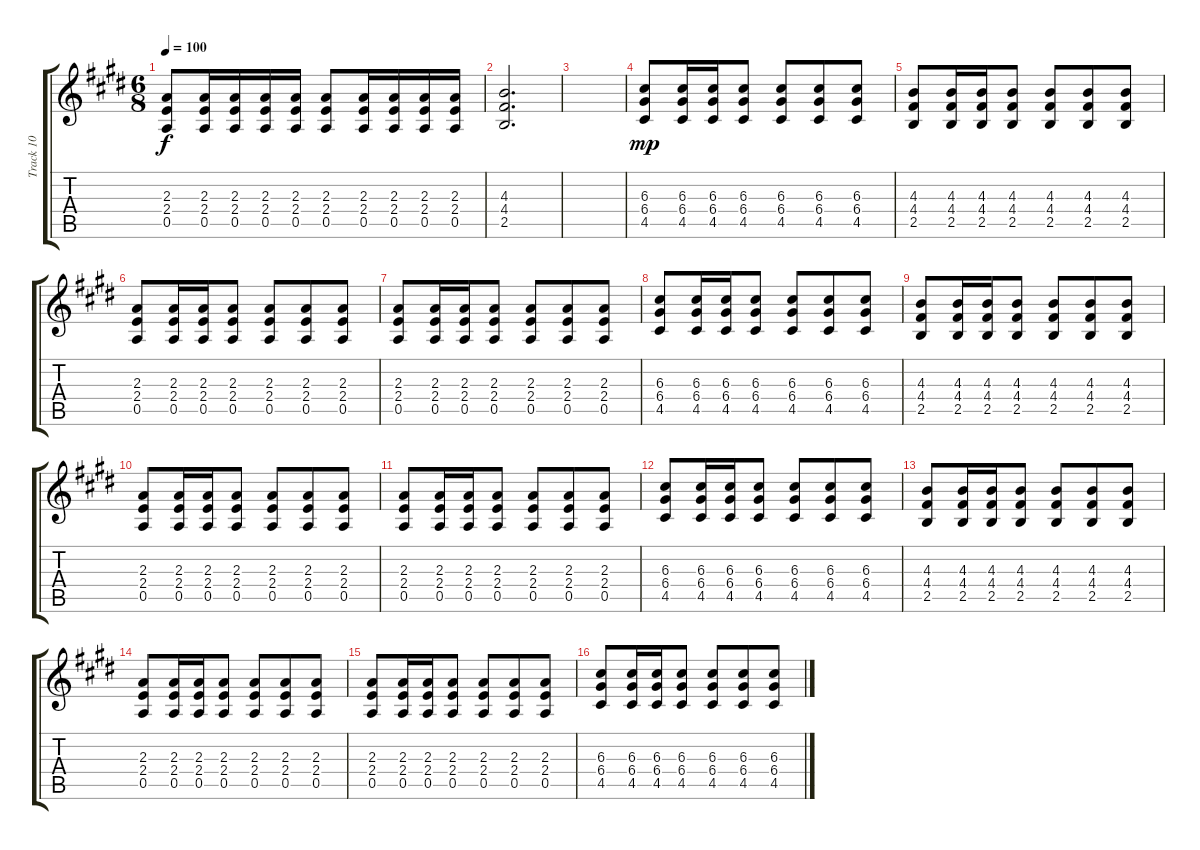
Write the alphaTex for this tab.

\track ("Track 10" "Track 10") {instrument overdrivenguitar}
\staff {score tabs}
\tuning (E4 B3 G3 D3 A2 E2) {hide}
\ts (6 8)
\tempo 100
\clef g2
\ks c#minor
(2.3 2.4 0.5).8{dy f} (2.3 2.4 0.5).16 (2.3 2.4 0.5).16 (2.3 2.4 0.5).16 (2.3 2.4 0.5).16 (2.3 2.4 0.5).8 (2.3 2.4 0.5).16 (2.3 2.4 0.5).16 (2.3 2.4 0.5).16 (2.3 2.4 0.5).16 |
(4.3 4.4 2.5).2{d volume 3} |
|
(6.3 6.4 4.5).8{dy mp volume 11} (6.3 6.4 4.5).16 (6.3 6.4 4.5).16 (6.3 6.4 4.5).8 (6.3 6.4 4.5).8 (6.3 6.4 4.5).8 (6.3 6.4 4.5).8 |
(4.3 4.4 2.5).8 (4.3 4.4 2.5).16 (4.3 4.4 2.5).16 (4.3 4.4 2.5).8 (4.3 4.4 2.5).8 (4.3 4.4 2.5).8 (4.3 4.4 2.5).8 |
(2.3 2.4 0.5).8 (2.3 2.4 0.5).16 (2.3 2.4 0.5).16 (2.3 2.4 0.5).8 (2.3 2.4 0.5).8 (2.3 2.4 0.5).8 (2.3 2.4 0.5).8 |
(2.3 2.4 0.5).8 (2.3 2.4 0.5).16 (2.3 2.4 0.5).16 (2.3 2.4 0.5).8 (2.3 2.4 0.5).8 (2.3 2.4 0.5).8 (2.3 2.4 0.5).8 |
(6.3 6.4 4.5).8 (6.3 6.4 4.5).16 (6.3 6.4 4.5).16 (6.3 6.4 4.5).8 (6.3 6.4 4.5).8 (6.3 6.4 4.5).8 (6.3 6.4 4.5).8 |
(4.3 4.4 2.5).8 (4.3 4.4 2.5).16 (4.3 4.4 2.5).16 (4.3 4.4 2.5).8 (4.3 4.4 2.5).8 (4.3 4.4 2.5).8 (4.3 4.4 2.5).8 |
(2.3 2.4 0.5).8 (2.3 2.4 0.5).16 (2.3 2.4 0.5).16 (2.3 2.4 0.5).8 (2.3 2.4 0.5).8 (2.3 2.4 0.5).8 (2.3 2.4 0.5).8 |
(2.3 2.4 0.5).8 (2.3 2.4 0.5).16 (2.3 2.4 0.5).16 (2.3 2.4 0.5).8 (2.3 2.4 0.5).8 (2.3 2.4 0.5).8 (2.3 2.4 0.5).8 |
(6.3 6.4 4.5).8 (6.3 6.4 4.5).16 (6.3 6.4 4.5).16 (6.3 6.4 4.5).8 (6.3 6.4 4.5).8 (6.3 6.4 4.5).8 (6.3 6.4 4.5).8 |
(4.3 4.4 2.5).8 (4.3 4.4 2.5).16 (4.3 4.4 2.5).16 (4.3 4.4 2.5).8 (4.3 4.4 2.5).8 (4.3 4.4 2.5).8 (4.3 4.4 2.5).8 |
(2.3 2.4 0.5).8 (2.3 2.4 0.5).16 (2.3 2.4 0.5).16 (2.3 2.4 0.5).8 (2.3 2.4 0.5).8 (2.3 2.4 0.5).8 (2.3 2.4 0.5).8 |
(2.3 2.4 0.5).8 (2.3 2.4 0.5).16 (2.3 2.4 0.5).16 (2.3 2.4 0.5).8 (2.3 2.4 0.5).8 (2.3 2.4 0.5).8 (2.3 2.4 0.5).8 |
(6.3 6.4 4.5).8 (6.3 6.4 4.5).16 (6.3 6.4 4.5).16 (6.3 6.4 4.5).8 (6.3 6.4 4.5).8 (6.3 6.4 4.5).8 (6.3 6.4 4.5).8
